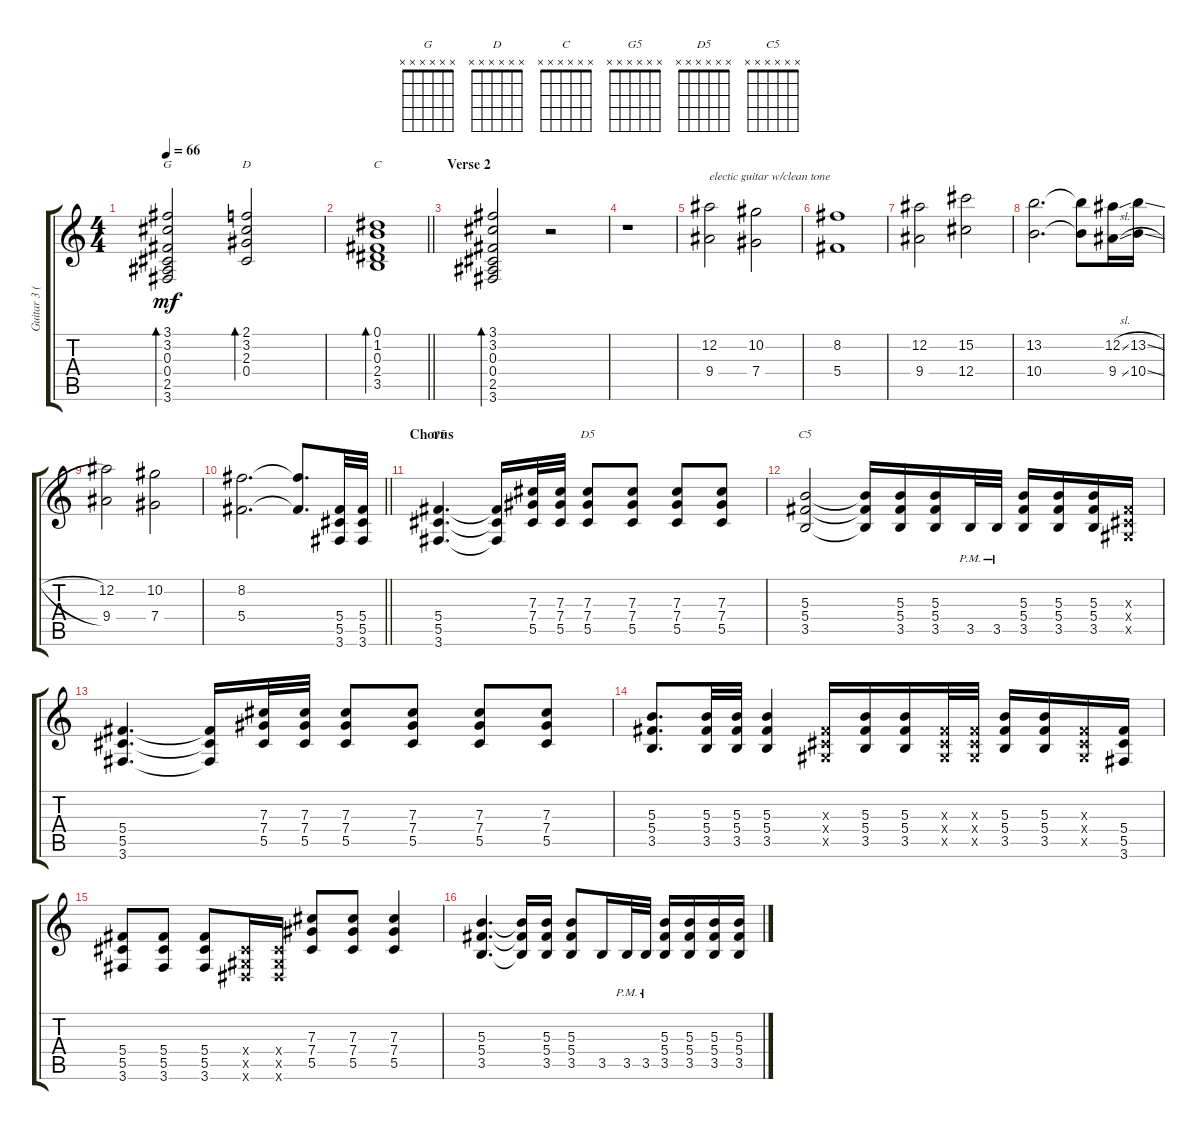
\track ("Guitar 3 (Izzy)" "Guitar 3 (") {instrument overdrivenguitar}
\staff {score tabs}
\tuning (Eb4 Bb3 Gb3 Db3 Ab2 Eb2) {hide}
\chord ("G" x x x x x x)
\chord ("D" x x x x x x)
\chord ("C" x x x x x x)
\chord ("G5" x x x x x x)
\chord ("D5" x x x x x x)
\chord ("C5" x x x x x x)
\ts (4 4)
\tempo 66
\clef g2
\ks c
(3.1 3.2 0.3 0.4 2.5 3.6).2{bd 120 ch "G" dy mf} (2.1 3.2 2.3 0.4).2{bd 120 ch "D"} |
\barLineRight lightlight
(0.1 1.2 0.3 2.4 3.5).1{bd 120 ch "C"} |
\section ("" "Verse 2")
(3.1 3.2 0.3 0.4 2.5 3.6).2{bd 120} r.2 |
r.1 |
(12.2 9.4).2{txt "electic guitar w/clean tone" volume 13 instrument electricguitarjazz} (10.2 7.4).2 |
(8.2 5.4).1 |
(12.2 9.4).2 (15.2 12.4).2 |
(13.2 10.4).2{d} (13.2{t} 10.4{t}).8 (12.2{sl} 9.4{sl}).16 (13.2{sl} 10.4{sl}).16 |
(12.2 9.4).2 (10.2 7.4).2 |
\barLineRight lightlight
(8.2 5.4).2{d} (8.2{t} 5.4{t}).8{d} (5.4 5.5 3.6).32{instrument overdrivenguitar} (5.4 5.5 3.6).32 |
\section ("" "Chorus")
(5.4 5.5 3.6).4{d ch "G5"} (5.4{t} 5.5{t} 3.6{t}).16 (7.3 7.4 5.5).32 (7.3 7.4 5.5).32 (7.3 7.4 5.5).8{ch "D5"} (7.3 7.4 5.5).8 (7.3 7.4 5.5).8 (7.3 7.4 5.5).8 |
(5.3 5.4 3.5).2{ch "C5"} (5.3{t} 5.4{t} 3.5{t}).16 (5.3 5.4 3.5).16 (5.3 5.4 3.5).16 3.5{pm}.32 3.5{pm}.32 (5.3 5.4 3.5).16 (5.3 5.4 3.5).16 (5.3 5.4 3.5).16 (0.3{x} 0.4{x} 0.5{x}).16 |
(5.4 5.5 3.6).4{d} (5.4{t} 5.5{t} 3.6{t}).16 (7.3 7.4 5.5).32 (7.3 7.4 5.5).32 (7.3 7.4 5.5).8 (7.3 7.4 5.5).8 (7.3 7.4 5.5).8 (7.3 7.4 5.5).8 |
(5.3 5.4 3.5).8{d} (5.3 5.4 3.5).32 (5.3 5.4 3.5).32 (5.3 5.4 3.5).4 (0.3{x} 0.4{x} 0.5{x}).16 (5.3 5.4 3.5).16 (5.3 5.4 3.5).16 (0.3{x} 0.4{x} 0.5{x}).32 (0.3{x} 0.4{x} 0.5{x}).32 (5.3 5.4 3.5).16 (5.3 5.4 3.5).16 (0.3{x} 0.4{x} 0.5{x}).16 (5.4 5.5 3.6).16 |
(5.4 5.5 3.6).8 (5.4 5.5 3.6).8 (5.4 5.5 3.6).8 (0.4{x} 0.5{x} 0.6{x}).16 (0.4{x} 0.5{x} 0.6{x}).16 (7.3 7.4 5.5).8 (7.3 7.4 5.5).8 (7.3 7.4 5.5).4 |
(5.3 5.4 3.5).4{d} (5.3{t} 5.4{t} 3.5{t}).16 (5.3 5.4 3.5).16 (5.3 5.4 3.5).8 3.5.16 3.5{pm}.32 3.5{pm}.32 (5.3 5.4 3.5).16 (5.3 5.4 3.5).16 (5.3 5.4 3.5).16 (5.3 5.4 3.5).16
